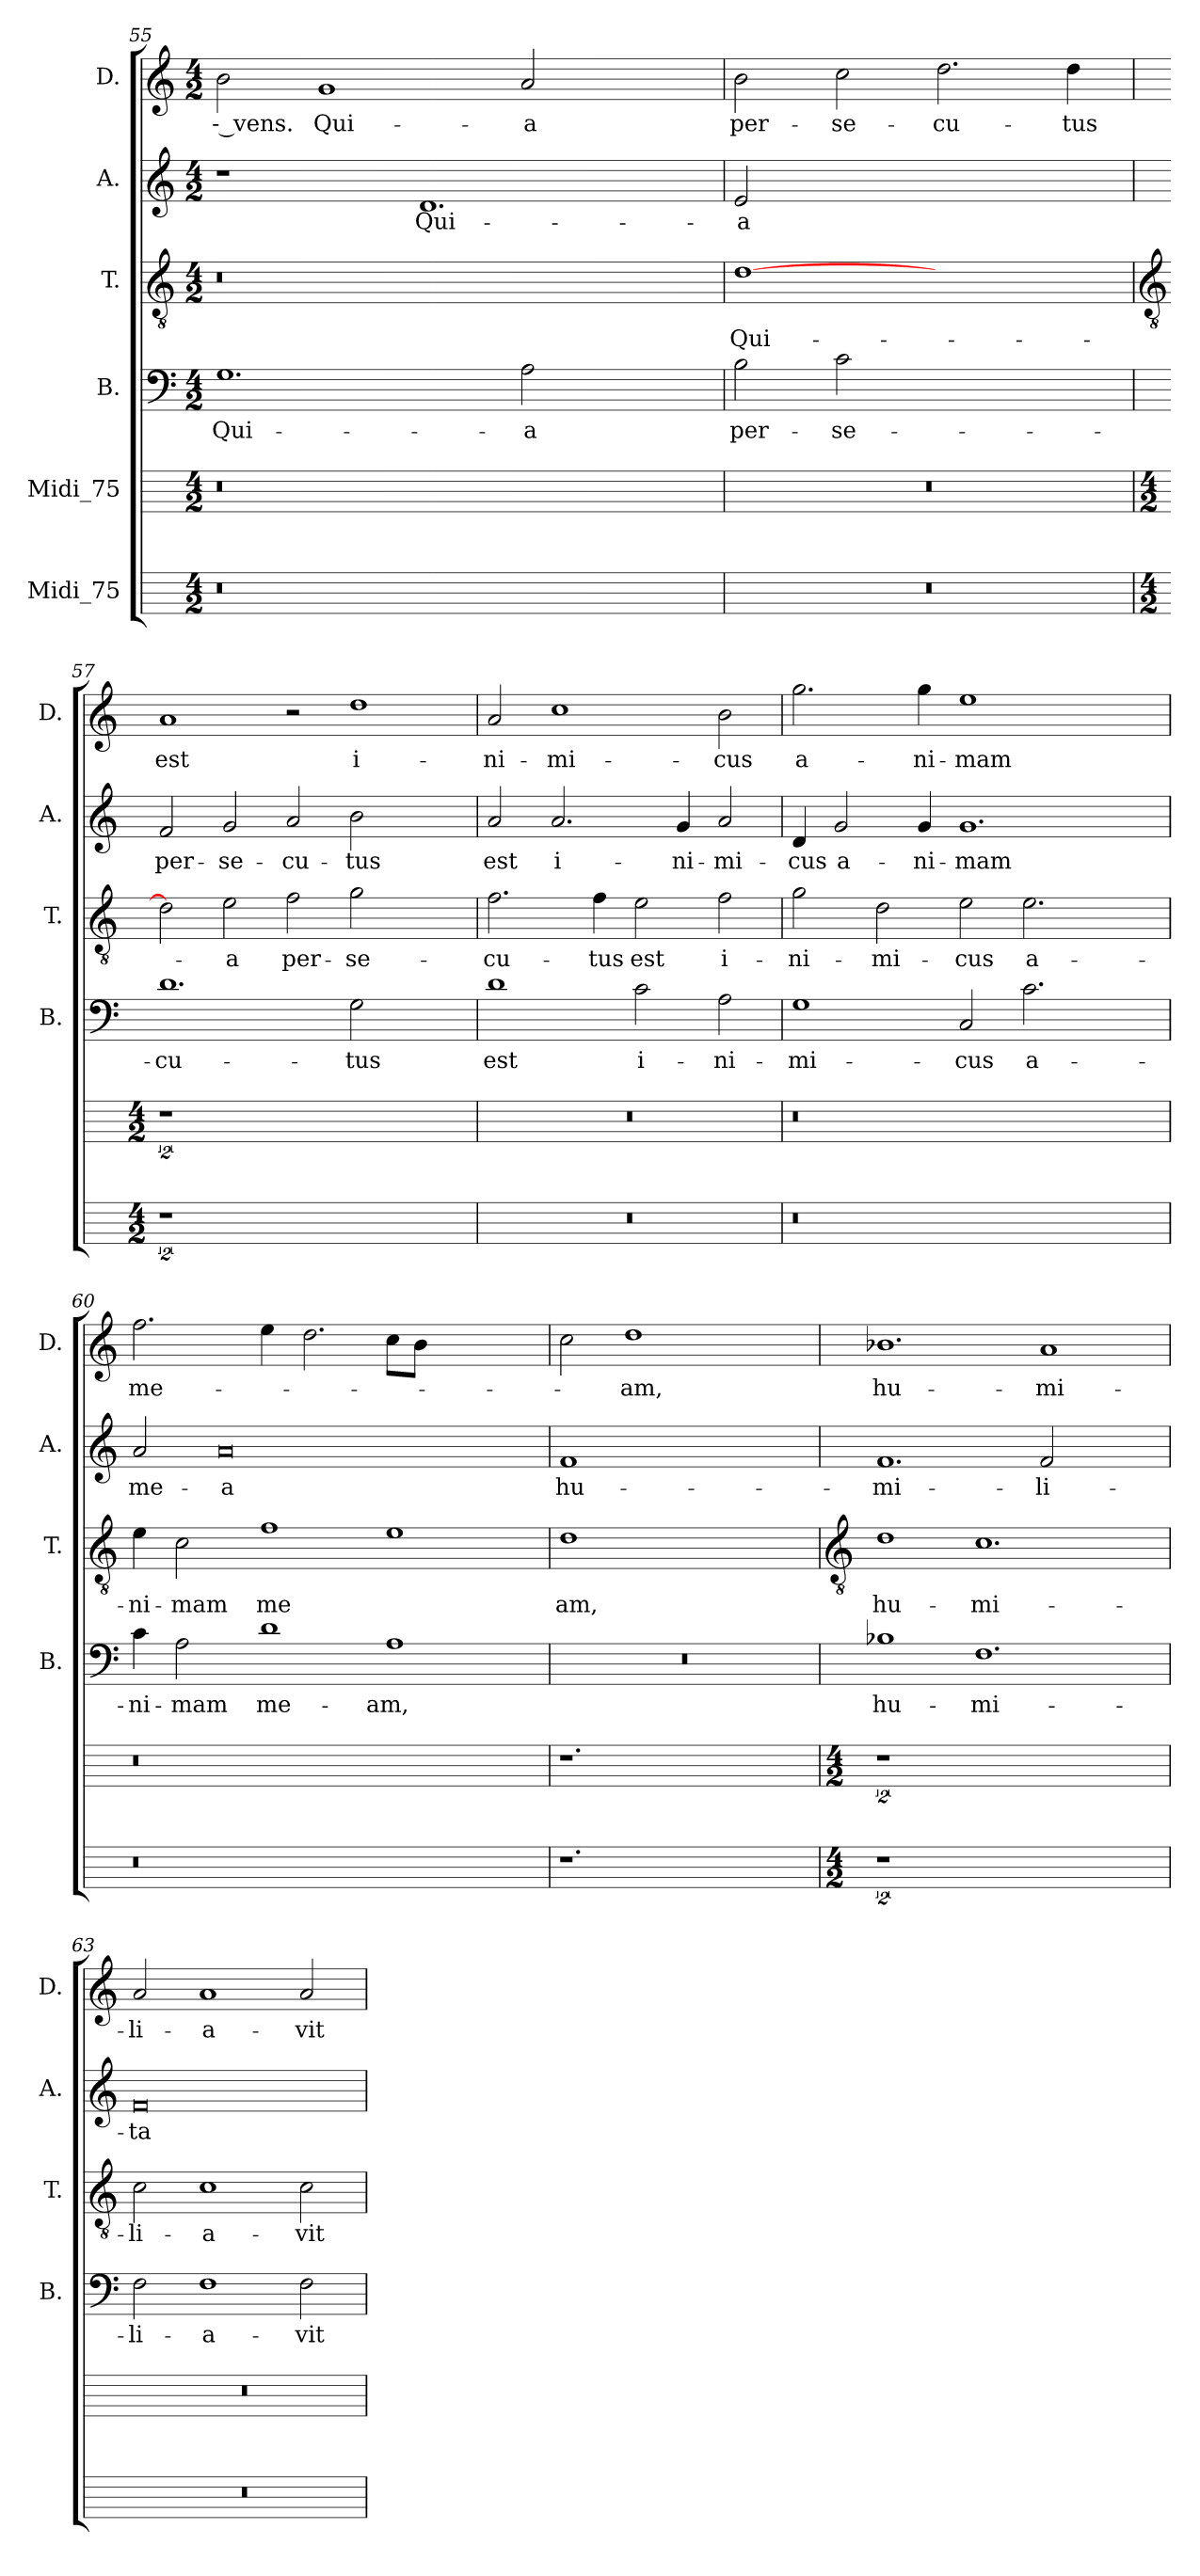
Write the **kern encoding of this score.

**kern	**kern	**kern	**text	**kern	**text	**kern	**text	**kern	**text
*part6	*part5	*part4	*part4	*part3	*part3	*part2	*part2	*part1	*part1
*staff6	*staff5	*staff4	*staff4	*staff3	*staff3	*staff2	*staff2	*staff1	*staff1
*I"Midi_75	*I"Midi_75	*I"B.	*	*I"T.	*	*I"A.	*	*I"D.	*
*	*	*I'B.	*	*I'T.	*	*I'A.	*	*I'D.	*
*	*	*clefF4	*	*clefGv2	*	*clefG2	*	*clefG2	*
*	*	*k[]	*	*k[]	*	*k[]	*	*k[]	*
*	*	*C:	*	*C:	*	*C:	*	*C:	*
*M4/2	*M4/2	*M4/2	*	*M4/2	*	*M4/2	*	*M4/2	*
=55	=55	=55	=55	=55	=55	=55	=55	=55	=55
!	!	!	!LO:LY:b	!	!	!	!	!	!LO:LY:b
0r	0r	1.G	Qui-	0r	.	1r	.	2b	-- vens.
!	!	!	!	!	!	!	!	!	!LO:LY:b
.	.	.	.	.	.	.	.	1g	Qui-
!	!	!	!	!	!	!	!LO:LY:b	!	!
.	.	.	.	.	.	1.d	Qui-	.	.
!	!	!	!LO:LY:b	!	!	!	!	!	!LO:LY:b
.	.	2A	-a	.	.	.	.	2a	-a
2ryy	2ryy	2ryy	.	2ryy	.	.	.	2ryy	.
=56	=56	=56	=56	=56	=56	=56	=56	=56	=56
!	!	!	!LO:LY:b	!	!LO:LY:b	!	!LO:LY:b	!	!LO:LY:b
0r	0r	2B	per-	[1d	Qui-	2e	-a	2b	per-
!	!	!	!LO:LY:b	!	!	!	!	!	!LO:LY:b
.	.	2c	-se-	.	.	1.ryy	.	2cc	-se-
!	!	!	!	!	!	!	!	!	!LO:LY:b
.	.	1ryy	.	1ryy	.	.	.	2.dd	-cu-
!	!	!	!	!	!	!	!	!	!LO:LY:b
.	.	.	.	.	.	.	.	4dd	-tus
!!LO:LB:g=z
=57	=57	=57	=57	=57	=57	=57	=57	=57	=57
*	*	*	*	*clefGv2	*	*	*	*	*
*M4/2	*M4/2	*	*	*	*	*	*	*	*
!	!	!	!LO:LY:b	!	!	!	!LO:LY:b	!	!LO:LY:b
2%5r	2%5r	1.d	-cu-	2d]	.	2f	per-	1a	est
!	!	!	!	!	!LO:LY:b	!	!LO:LY:b	!	!
.	.	.	.	2e	-a	2g	-se-	.	.
!	!	!	!	!	!LO:LY:b	!	!LO:LY:b	!	!
.	.	.	.	2f	per-	2a	-cu-	2r	.
!	!	!	!LO:LY:b	!	!LO:LY:b	!	!LO:LY:b	!	!LO:LY:b
.	.	2G	-tus	2g	-se-	2b	-tus	1dd	i-
.	.	2ryy	.	2ryy	.	2ryy	.	.	.
=58	=58	=58	=58	=58	=58	=58	=58	=58	=58
!	!	!	!LO:LY:b	!	!LO:LY:b	!	!LO:LY:b	!	!LO:LY:b
0r	0r	1d	est	2.f	-cu-	2a	est	2a	-ni-
!	!	!	!	!	!	!	!LO:LY:b	!	!LO:LY:b
.	.	.	.	.	.	2.a	i-	1cc	-mi-
!	!	!	!	!	!LO:LY:b	!	!	!	!
.	.	.	.	4f	-tus	.	.	.	.
!	!	!	!LO:LY:b	!	!LO:LY:b	!	!	!	!
.	.	2c	i-	2e	est	.	.	.	.
!	!	!	!	!	!	!	!LO:LY:b	!	!
.	.	.	.	.	.	4g	-ni-	.	.
!	!	!	!LO:LY:b	!	!LO:LY:b	!	!LO:LY:b	!	!LO:LY:b
.	.	2A	-ni-	2f	i-	2a	-mi-	2b	-cus
=59	=59	=59	=59	=59	=59	=59	=59	=59	=59
!	!	!	!LO:LY:b	!	!LO:LY:b	!	!LO:LY:b	!	!LO:LY:b
0r	0r	1G	-mi-	2g	-ni-	4d	-cus	2.gg	a-
!	!	!	!	!	!	!	!LO:LY:b	!	!
.	.	.	.	.	.	2g	a-	.	.
!	!	!	!	!	!LO:LY:b	!	!	!	!
.	.	.	.	2d	-mi-	.	.	.	.
!	!	!	!	!	!	!	!LO:LY:b	!	!LO:LY:b
.	.	.	.	.	.	4g	-ni-	4gg	-ni-
!	!	!	!LO:LY:b	!	!LO:LY:b	!	!LO:LY:b	!	!LO:LY:b
.	.	2C	-cus	2e	-cus	1.g	-mam	1ee	-mam
!	!	!	!LO:LY:b	!	!LO:LY:b	!	!	!	!
.	.	2.c	a-	2.e	a-	.	.	.	.
2ryy	2ryy	.	.	.	.	.	.	2ryy	.
.	.	4ryy	.	4ryy	.	.	.	.	.
=60	=60	=60	=60	=60	=60	=60	=60	=60	=60
!	!	!	!LO:LY:b	!	!LO:LY:b	!	!LO:LY:b	!	!LO:LY:b
0r	0r	4c	-ni-	4e	-ni-	2a	me-	2.ff	me-
!	!	!	!LO:LY:b	!	!LO:LY:b	!	!	!	!
.	.	2A	-mam	2c	-mam	.	.	.	.
!	!	!	!	!	!	!	!LO:LY:b	!	!
.	.	.	.	.	.	0a	-a	.	.
!	!	!	!LO:LY:b	!	!LO:LY:b	!	!	!	!
.	.	1d	me-	1f	me	.	.	4ee	.
.	.	.	.	.	.	.	.	2.dd	.
!	!	!	!LO:LY:b	!	!	!	!	!	!
.	.	1A	-am,	1e	.	.	.	8ccL	.
.	.	.	.	.	.	.	.	8bJ	.
2.ryy	2.ryy	.	.	.	.	.	.	2.ryy	.
.	.	.	.	.	.	4ryy	.	.	.
=61	=61	=61	=61	=61	=61	=61	=61	=61	=61
!	!	!	!	!	!LO:LY:b	!	!LO:LY:b	!	!
1.r	1.r	0r	.	1d	am,	1f	hu-	2cc	.
!	!	!	!	!	!	!	!	!	!LO:LY:b
.	.	.	.	.	.	.	.	1dd	-am,
.	.	.	.	1ryy	.	1ryy	.	.	.
2ryy	2ryy	.	.	.	.	.	.	2ryy	.
!!LO:LB:g=z
=62	=62	=62	=62	=62	=62	=62	=62	=62	=62
*	*	*	*	*clefGv2	*	*	*	*	*
*M4/2	*M4/2	*	*	*	*	*	*	*	*
!	!	!	!LO:LY:b	!	!LO:LY:b	!	!LO:LY:b	!	!LO:LY:b
2%5r	2%5r	1B-X	hu-	1d	hu-	1.f	-mi-	1.b-X	hu-
!	!	!	!LO:LY:b	!	!LO:LY:b	!	!	!	!
.	.	1.F	-mi-	1.c	-mi-	.	.	.	.
!	!	!	!	!	!	!	!LO:LY:b	!	!LO:LY:b
.	.	.	.	.	.	2f	-li-	1a	-mi-
.	.	.	.	.	.	2ryy	.	.	.
=63	=63	=63	=63	=63	=63	=63	=63	=63	=63
!	!	!	!LO:LY:b	!	!LO:LY:b	!	!LO:LY:b	!	!LO:LY:b
0r	0r	2F	-li-	2c	-li-	0f	-ta-	2a	-li-
!	!	!	!LO:LY:b	!	!LO:LY:b	!	!	!	!LO:LY:b
.	.	1F	-a-	1c	-a-	.	.	1a	-a-
!	!	!	!LO:LY:b	!	!LO:LY:b	!	!	!	!LO:LY:b
.	.	2F	-vit	2c	-vit	.	.	2a	-vit
=	=	=	=	=	=	=	=	=	=
*-	*-	*-	*-	*-	*-	*-	*-	*-	*-
